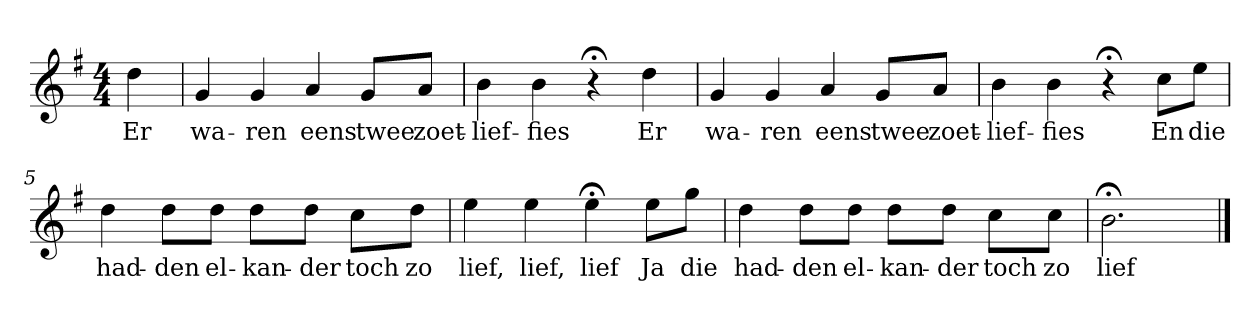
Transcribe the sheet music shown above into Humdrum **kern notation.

**kern	**text
*part1	*part1
*staff1	*staff1
*k[f#]	*
*G:	*
*M4/4	*
*MM120	*
=	=
4dd	Er
=1	=1
4g	wa-
4g	-ren
4a	eens
8gL	twee
8aJ	zoet-
=2	=2
4b	-lief-
4b	-fies
4r;<	.
4dd	Er
=3	=3
4g	wa-
4g	-ren
4a	eens
8gL	twee
8aJ	zoet-
=4	=4
4b	-lief-
4b	-fies
4r;<	.
8ccL	En
8eeJ	die
=5	=5
4dd	had-
8ddL	-den
8ddJ	el-
8ddL	-kan-
8ddJ	-der
8ccL	toch
8ddJ	zo
=6	=6
4ee	lief,
4ee	lief,
4ee;<	lief
8eeL	Ja
8ggJ	die
=7	=7
4dd	had-
8ddL	-den
8ddJ	el-
8ddL	-kan-
8ddJ	-der
8ccL	toch
8ccJ	zo
=8	=8
2.b;<	lief
==	==
*-	*-
